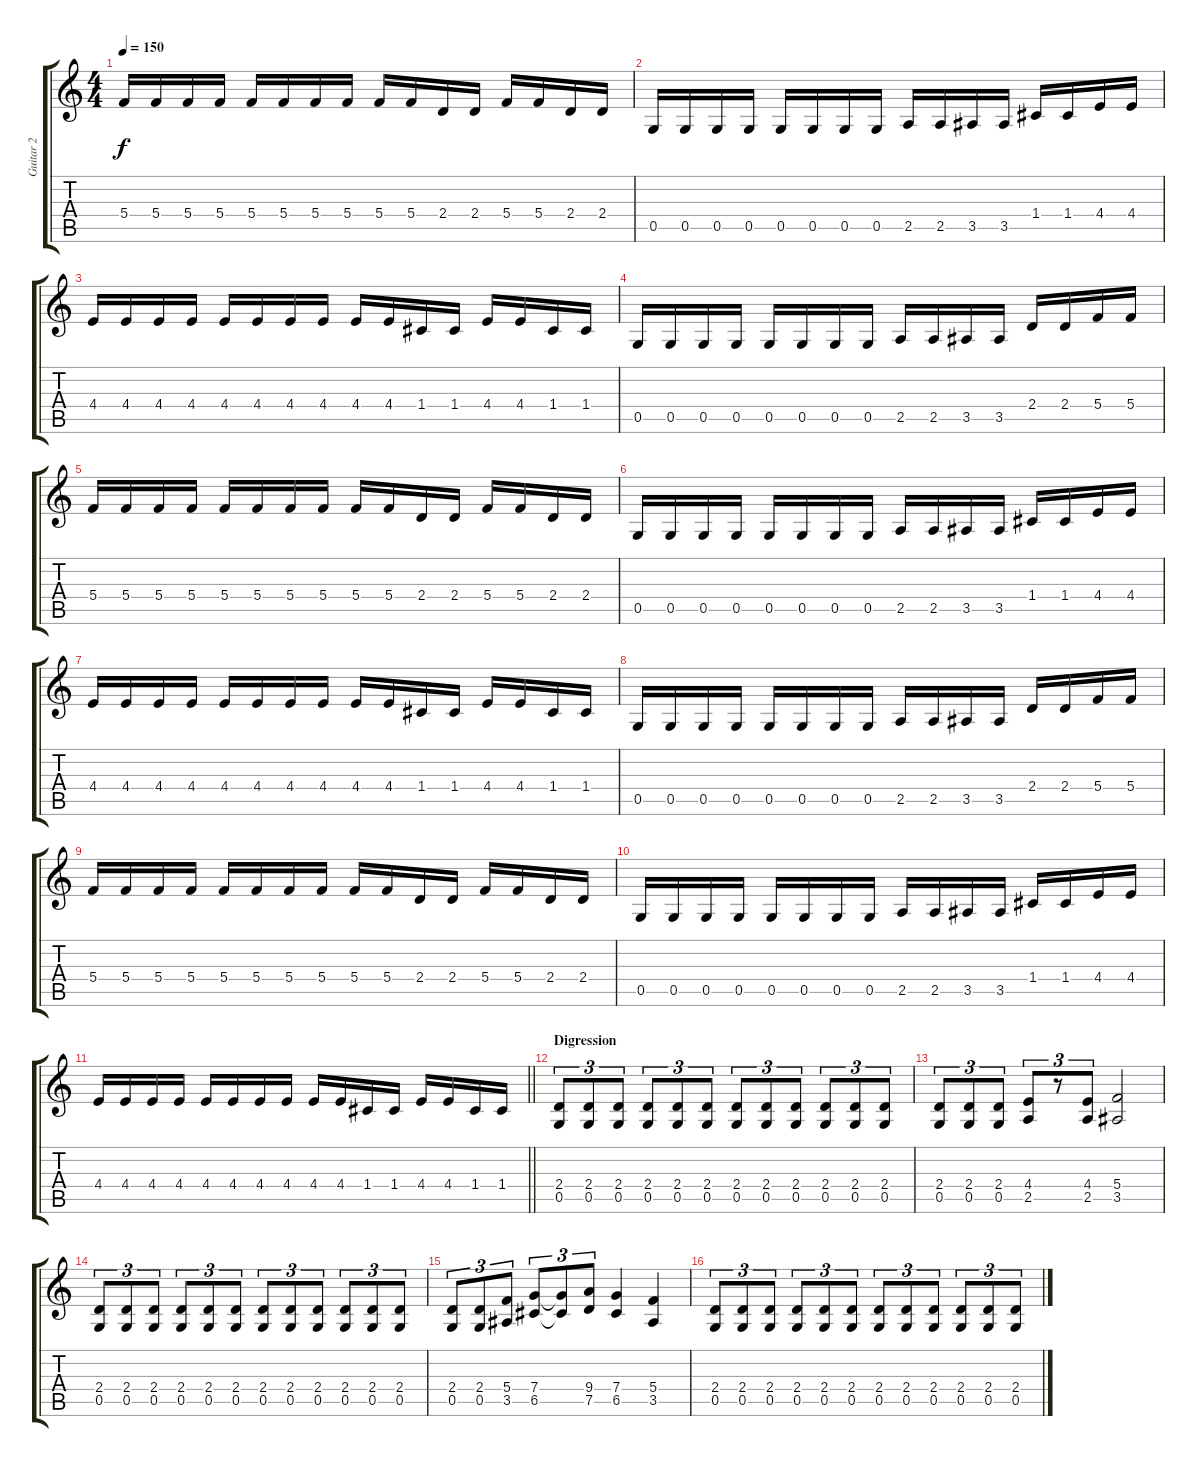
\track ("Guitar 2" "Guitar 2") {instrument overdrivenguitar}
\staff {score tabs}
\tuning (D4 A3 F3 C3 G2 D2) {hide}
\ts (4 4)
\tempo 150
\clef g2
\ks c
5.4.16{dy f} 5.4.16 5.4.16 5.4.16 5.4.16 5.4.16 5.4.16 5.4.16 5.4.16 5.4.16 2.4.16 2.4.16 5.4.16 5.4.16 2.4.16 2.4.16 |
0.5.16 0.5.16 0.5.16 0.5.16 0.5.16 0.5.16 0.5.16 0.5.16 2.5.16 2.5.16 3.5.16 3.5.16 1.4.16 1.4.16 4.4.16 4.4.16 |
4.4.16 4.4.16 4.4.16 4.4.16 4.4.16 4.4.16 4.4.16 4.4.16 4.4.16 4.4.16 1.4.16 1.4.16 4.4.16 4.4.16 1.4.16 1.4.16 |
0.5.16 0.5.16 0.5.16 0.5.16 0.5.16 0.5.16 0.5.16 0.5.16 2.5.16 2.5.16 3.5.16 3.5.16 2.4.16 2.4.16 5.4.16 5.4.16 |
5.4.16 5.4.16 5.4.16 5.4.16 5.4.16 5.4.16 5.4.16 5.4.16 5.4.16 5.4.16 2.4.16 2.4.16 5.4.16 5.4.16 2.4.16 2.4.16 |
0.5.16 0.5.16 0.5.16 0.5.16 0.5.16 0.5.16 0.5.16 0.5.16 2.5.16 2.5.16 3.5.16 3.5.16 1.4.16 1.4.16 4.4.16 4.4.16 |
4.4.16 4.4.16 4.4.16 4.4.16 4.4.16 4.4.16 4.4.16 4.4.16 4.4.16 4.4.16 1.4.16 1.4.16 4.4.16 4.4.16 1.4.16 1.4.16 |
0.5.16 0.5.16 0.5.16 0.5.16 0.5.16 0.5.16 0.5.16 0.5.16 2.5.16 2.5.16 3.5.16 3.5.16 2.4.16 2.4.16 5.4.16 5.4.16 |
5.4.16 5.4.16 5.4.16 5.4.16 5.4.16 5.4.16 5.4.16 5.4.16 5.4.16 5.4.16 2.4.16 2.4.16 5.4.16 5.4.16 2.4.16 2.4.16 |
0.5.16 0.5.16 0.5.16 0.5.16 0.5.16 0.5.16 0.5.16 0.5.16 2.5.16 2.5.16 3.5.16 3.5.16 1.4.16 1.4.16 4.4.16 4.4.16 |
\barLineRight lightlight
4.4.16 4.4.16 4.4.16 4.4.16 4.4.16 4.4.16 4.4.16 4.4.16 4.4.16 4.4.16 1.4.16 1.4.16 4.4.16 4.4.16 1.4.16 1.4.16 |
\section ("" "Digression")
(2.4 0.5).8{tu (3 2)} (2.4 0.5).8{tu (3 2)} (2.4 0.5).8{tu (3 2)} (2.4 0.5).8{tu (3 2)} (2.4 0.5).8{tu (3 2)} (2.4 0.5).8{tu (3 2)} (2.4 0.5).8{tu (3 2)} (2.4 0.5).8{tu (3 2)} (2.4 0.5).8{tu (3 2)} (2.4 0.5).8{tu (3 2)} (2.4 0.5).8{tu (3 2)} (2.4 0.5).8{tu (3 2)} |
(2.4 0.5).8{tu (3 2)} (2.4 0.5).8{tu (3 2)} (2.4 0.5).8{tu (3 2)} (4.4 2.5).8{tu (3 2)} r.8{tu (3 2)} (4.4 2.5).8{tu (3 2)} (5.4 3.5).2 |
(2.4 0.5).8{tu (3 2)} (2.4 0.5).8{tu (3 2)} (2.4 0.5).8{tu (3 2)} (2.4 0.5).8{tu (3 2)} (2.4 0.5).8{tu (3 2)} (2.4 0.5).8{tu (3 2)} (2.4 0.5).8{tu (3 2)} (2.4 0.5).8{tu (3 2)} (2.4 0.5).8{tu (3 2)} (2.4 0.5).8{tu (3 2)} (2.4 0.5).8{tu (3 2)} (2.4 0.5).8{tu (3 2)} |
(2.4 0.5).8{tu (3 2)} (2.4 0.5).8{tu (3 2)} (5.4 3.5).8{tu (3 2)} (7.4 6.5).8{tu (3 2)} (7.4{t} 6.5{t}).8{tu (3 2)} (9.4 7.5).8{tu (3 2)} (7.4 6.5).4 (5.4 3.5).4 |
(2.4 0.5).8{tu (3 2)} (2.4 0.5).8{tu (3 2)} (2.4 0.5).8{tu (3 2)} (2.4 0.5).8{tu (3 2)} (2.4 0.5).8{tu (3 2)} (2.4 0.5).8{tu (3 2)} (2.4 0.5).8{tu (3 2)} (2.4 0.5).8{tu (3 2)} (2.4 0.5).8{tu (3 2)} (2.4 0.5).8{tu (3 2)} (2.4 0.5).8{tu (3 2)} (2.4 0.5).8{tu (3 2)}
